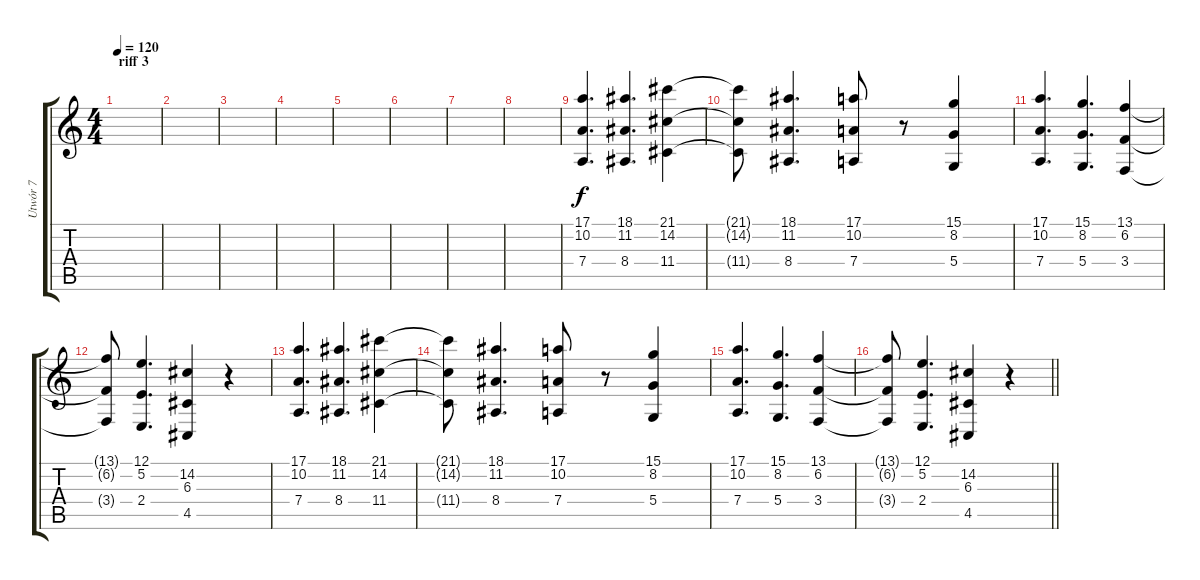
\track ("Utwór 7" "Utwór 7") {instrument stringensemble1}
\staff {score tabs}
\tuning (E4 B3 G3 D3 A2 E2) {hide}
\ts (4 4)
\section ("" "riff 3")
\tempo 120
\clef g2
\ks c
|
|
|
|
|
|
|
|
(17.1 10.2 7.4).4{d} (18.1 11.2 8.4).4{d} (21.1 14.2 11.4).4 |
(21.1{t} 14.2{t} 11.4{t}).8 (18.1 11.2 8.4).4{d} (17.1 10.2 7.4).8 r.8 (15.1 8.2 5.4).4 |
(17.1 10.2 7.4).4{d} (15.1 8.2 5.4).4{d} (13.1 6.2 3.4).4 |
(13.1{t} 6.2{t} 3.4{t}).8 (12.1 5.2 2.4).4{d} (14.2 6.3 4.5).4 r.4 |
(17.1 10.2 7.4).4{d} (18.1 11.2 8.4).4{d} (21.1 14.2 11.4).4 |
(21.1{t} 14.2{t} 11.4{t}).8 (18.1 11.2 8.4).4{d} (17.1 10.2 7.4).8 r.8 (15.1 8.2 5.4).4 |
(17.1 10.2 7.4).4{d} (15.1 8.2 5.4).4{d} (13.1 6.2 3.4).4 |
\barLineRight lightlight
(13.1{t} 6.2{t} 3.4{t}).8 (12.1 5.2 2.4).4{d} (14.2 6.3 4.5).4 r.4
